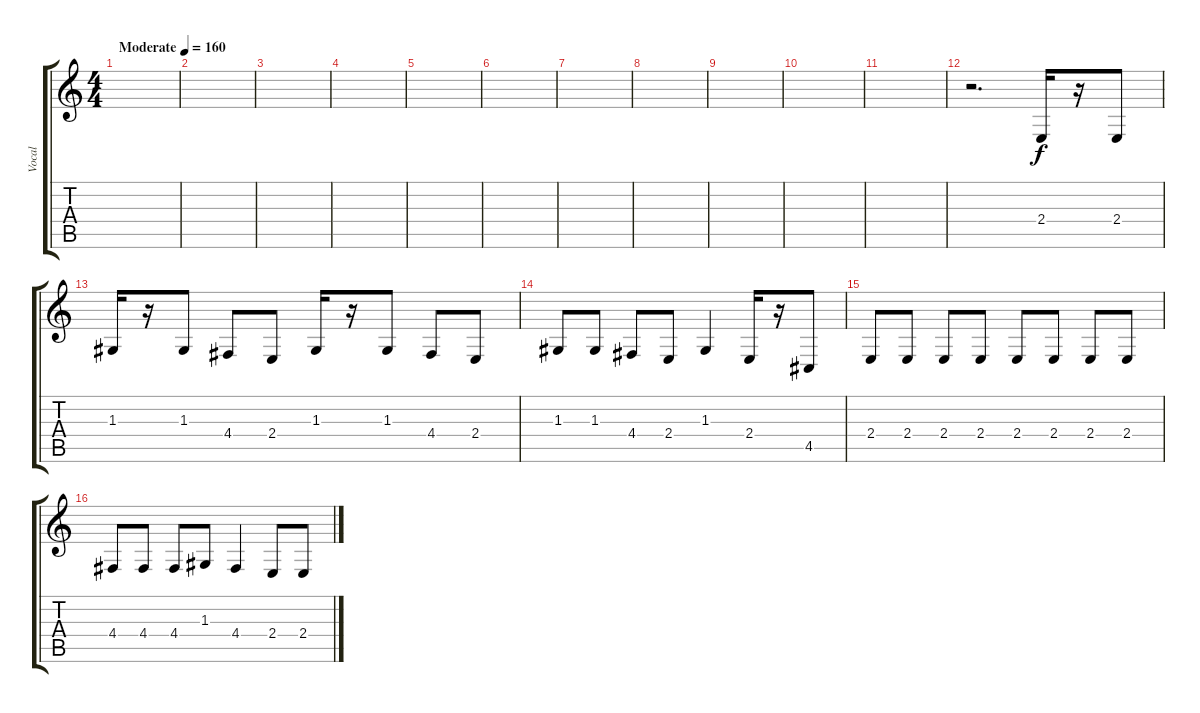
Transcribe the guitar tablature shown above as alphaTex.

\track ("Vocal" "Vocal") {instrument baritonesax}
\staff {score tabs}
\tuning (E4 B3 G3 D3 A2 E2) {hide}
\ts (4 4)
\tempo (160 "Moderate")
\clef g2
\ks c
|
|
|
|
|
|
|
|
|
|
|
r.2{d} 2.4.16 r.16 2.4.8 |
1.3.16 r.16 1.3.8 4.4.8 2.4.8 1.3.16 r.16 1.3.8 4.4.8 2.4.8 |
1.3.8 1.3.8 4.4.8 2.4.8 1.3.4 2.4.16 r.16 4.5.8 |
2.4.8 2.4.8 2.4.8 2.4.8 2.4.8 2.4.8 2.4.8 2.4.8 |
4.4.8 4.4.8 4.4.8 1.3.8 4.4.4 2.4.8 2.4.8
